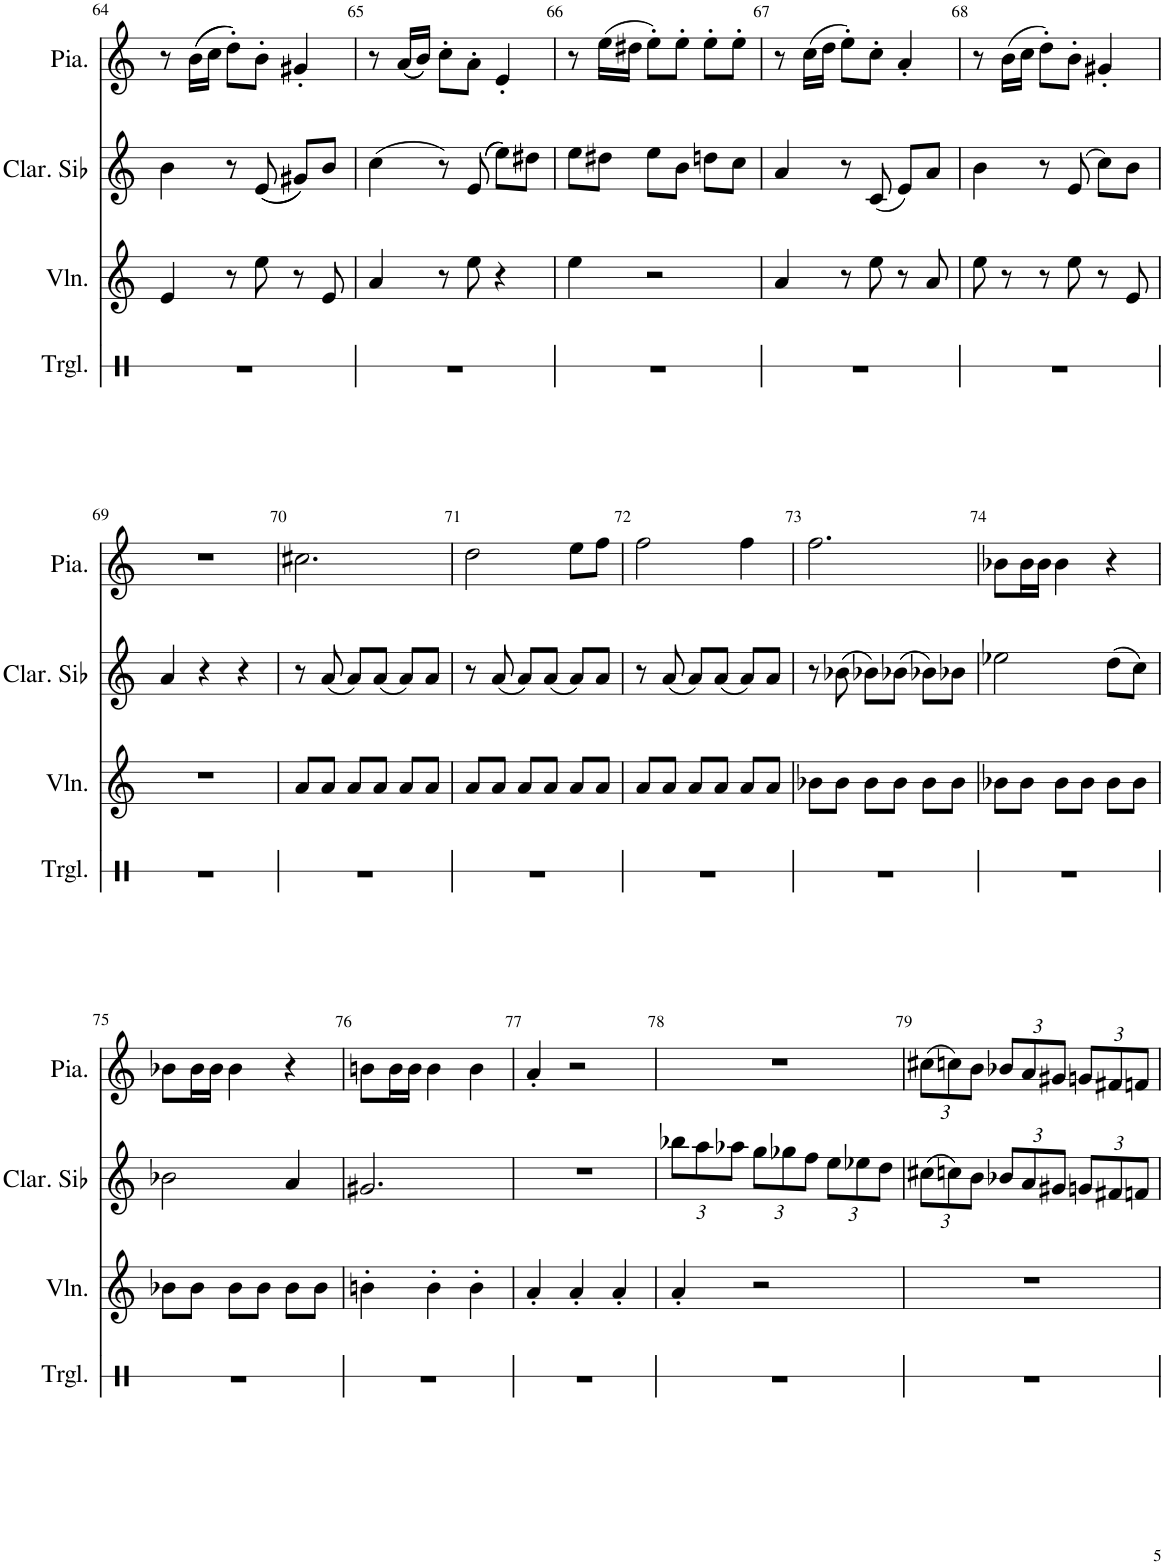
**kern	**kern	**kern	**kern
*part4	*part3	*part2	*part1
*staff4	*staff3	*staff2	*staff1
*I"Triangle	*I"Violon	*I"Clarinette en Sib	*I"Piano
*I'Trgl.	*I'Vln.	*I'Clar. Sib	*I'Pia.
!!LO:PB:g=z
*clefX	*clefG2	*clefG2	*clefG2
*	*	*ITrd1c2	*
*k[]	*k[]	*k[]	*k[]
*M3/4	*M3/4	*M3/4	*M3/4
=64	=64	=64	=64
2.r	4e/	4b\	8r
.	.	.	((16b\LL
.	.	.	16cc\JJ
.	8r	8r	8dd'\L))
.	8ee\	((8e/	8b'\J
.	8r	8g#X/L))	4g#X'/
.	8e/	8b/J	.
=65	=65	=65	=65
2.r	4a/	(4cc\	8r
.	.	.	((16a/LL
.	.	.	16b/JJ))
.	8r	8r)	8cc'\L
.	8ee\	((8e/	8a'\J
.	4r	8ee\L))	4e'/
.	.	8dd#X\J	.
=66	=66	=66	=66
2.r	4ee\	8ee\L	8r
.	.	8dd#X\J	(16ee\LL
.	.	.	16dd#X\JJ
.	2r	8ee\L	8ee'\L)
.	.	8b\J	8ee'\J
.	.	8ddn\L	8ee'\L
.	.	8cc\J	8ee'\J
=67	=67	=67	=67
2.r	4a/	4a/	8r
.	.	.	(16cc\LL
.	.	.	16dd\JJ
.	8r	8r	8ee'\L)
.	8ee\	(8c/	8cc'\J
.	8r	8e/L)	4a'/
.	8a/	8a/J	.
=68	=68	=68	=68
2.r	8ee\	4b\	8r
.	8r	.	(16b\LL
.	.	.	16cc\JJ
.	8r	8r	8dd'\L)
.	8ee\	(8e/	8b'\J
.	8r	8cc\L)	4g#X'/
.	8e/	8b\J	.
!!LO:LB:g=z
=69	=69	=69	=69
2.r	2.r	4a/	2.r
.	.	4r	.
.	.	4r	.
=70	=70	=70	=70
2.r	8a/L	8r	2.cc#X\
.	8a/J	(8a/	.
.	8a/L	8a/L)	.
.	8a/J	(8a/J	.
.	8a/L	8a/L)	.
.	8a/J	8a/J	.
=71	=71	=71	=71
2.r	8a/L	8r	2dd\
.	8a/J	(8a/	.
.	8a/L	8a/L)	.
.	8a/J	(8a/J	.
.	8a/L	8a/L)	8ee\L
.	8a/J	8a/J	8ff\J
=72	=72	=72	=72
2.r	8a/L	8r	2ff\
.	8a/J	(8a/	.
.	8a/L	8a/L)	.
.	8a/J	(8a/J	.
.	8a/L	8a/L)	4ff\
.	8a/J	8a/J	.
=73	=73	=73	=73
2.r	8b-X\L	8r	2.ff\
.	8b-\J	(8b-X\	.
.	8b-\L	8b-X\L)	.
.	8b-\J	(8b-X\J	.
.	8b-\L	8b-X\L)	.
.	8b-\J	8b-X\J	.
=74	=74	=74	=74
2.r	8b-X\L	2ee-X\	8b-X\L
.	8b-\J	.	16b-\L
.	.	.	16b-\JJ
.	8b-\L	.	4b-\
.	8b-\J	.	.
.	8b-\L	(8dd\L	4r
.	8b-\J	8cc\J)	.
!!LO:LB:g=z
=75	=75	=75	=75
2.r	8b-X\L	2b-X\	8b-X\L
.	8b-\J	.	16b-\L
.	.	.	16b-\JJ
.	8b-\L	.	4b-\
.	8b-\J	.	.
.	8b-\L	4a/	4r
.	8b-\J	.	.
=76	=76	=76	=76
2.r	4bn'\	2.g#X/	8bn\L
.	.	.	16b\L
.	.	.	16b\JJ
.	4b'\	.	4b\
.	4b'\	.	4b\
=77	=77	=77	=77
2.r	4a'/	2.r	4a'/
.	4a'/	.	2r
.	4a'/	.	.
=78	=78	=78	=78
*	*	*Xbrackettup	*
2.r	4a'/	12bb-X\L	2.r
.	.	12aa\	.
.	.	12aa-X\J	.
.	2r	12gg\L	.
.	.	12gg-X\	.
.	.	12ff\J	.
.	.	12ee\L	.
.	.	12ee-X\	.
.	.	12dd\J	.
=79	=79	=79	=79
*	*	*	*Xbrackettup
2.r	2.r	(12cc#X\L	(12cc#X\L
.	.	12ccn\)	12ccn\)
.	.	12b\J	12b\J
.	.	12b-X/L	12b-X/L
.	.	12a/	12a/
.	.	12g#X/J	12g#X/J
.	.	12gn/L	12gn/L
.	.	12f#X/	12f#X/
.	.	12fn/J	12fn/J
=	=	=	=
*-	*-	*-	*-
